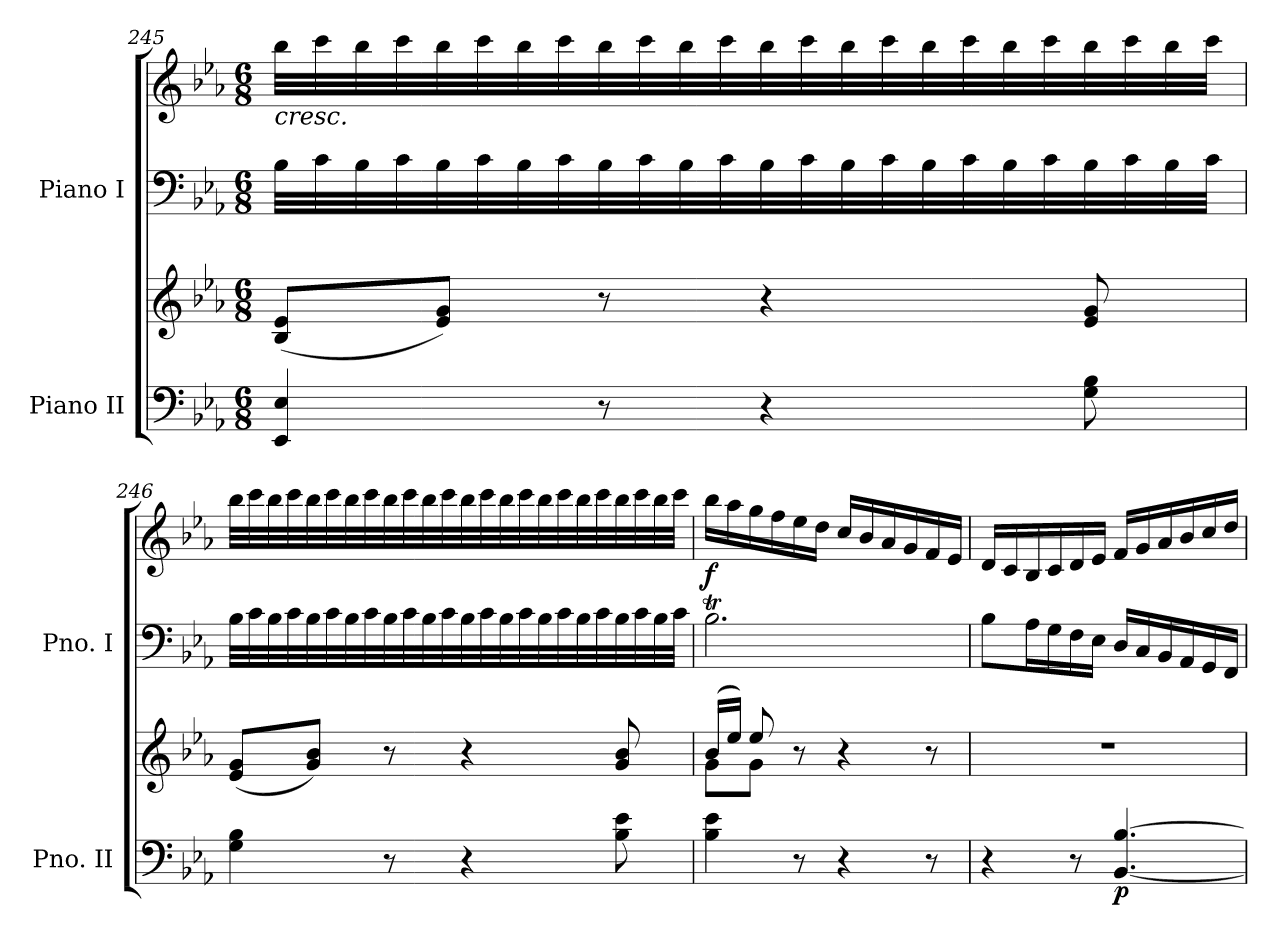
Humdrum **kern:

**kern	**kern	**dynam	**kern	**kern	**dynam
*part2	*part2	*part2	*part1	*part1	*part1
*staff4	*staff3	*staff3/4	*staff2	*staff1	*staff1/2
*I"Piano II	*	*	*I"Piano I	*	*
*I'Pno. II	*	*	*I'Pno. I	*	*
*clefF4	*clefG2	*	*clefF4	*clefG2	*
*k[b-e-a-]	*k[b-e-a-]	*	*k[b-e-a-]	*k[b-e-a-]	*
*M6/8	*M6/8	*	*M6/8	*M6/8	*
=245	=245	=245	=245	=245	=245
!	!	!	!	!LO:TX:b:i:t=cresc.	!
4EE-/ 4E-/	(<8B-/ 8e-/L	.	32B-!\LLL	32bb-!\LLL	.
.	.	.	32c!\	32ccc!\	.
.	.	.	32B-!\	32bb-!\	.
.	.	.	32c!\	32ccc!\	.
.	8e-/ 8g/J)	.	32B-!\	32bb-!\	.
.	.	.	32c!\	32ccc!\	.
.	.	.	32B-!\	32bb-!\	.
.	.	.	32c!\	32ccc!\	.
8r	8r	.	32B-!\	32bb-!\	.
.	.	.	32c!\	32ccc!\	.
.	.	.	32B-!\	32bb-!\	.
.	.	.	32c!\	32ccc!\	.
4r	4r	.	32B-!\	32bb-!\	.
.	.	.	32c!\	32ccc!\	.
.	.	.	32B-!\	32bb-!\	.
.	.	.	32c!\	32ccc!\	.
.	.	.	32B-!\	32bb-!\	.
.	.	.	32c!\	32ccc!\	.
.	.	.	32B-!\	32bb-!\	.
.	.	.	32c!\	32ccc!\	.
8G\ 8B-\	8e-/ 8g/	.	32B-!\	32bb-!\	.
.	.	.	32c!\	32ccc!\	.
.	.	.	32B-!\	32bb-!\	.
.	.	.	32c!\JJJ	32ccc!\JJJ	.
=246	=246	=246	=246	=246	=246
4G\ 4B-\	(<8e-/ 8g/L	.	32B-!\LLL	32bb-!\LLL	.
.	.	.	32c!\	32ccc!\	.
.	.	.	32B-!\	32bb-!\	.
.	.	.	32c!\	32ccc!\	.
.	8g/ 8b-/J)	.	32B-!\	32bb-!\	.
.	.	.	32c!\	32ccc!\	.
.	.	.	32B-!\	32bb-!\	.
.	.	.	32c!\	32ccc!\	.
8r	8r	.	32B-!\	32bb-!\	.
.	.	.	32c!\	32ccc!\	.
.	.	.	32B-!\	32bb-!\	.
.	.	.	32c!\	32ccc!\	.
4r	4r	.	32B-!\	32bb-!\	.
.	.	.	32c!\	32ccc!\	.
.	.	.	32B-!\	32bb-!\	.
.	.	.	32c!\	32ccc!\	.
.	.	.	32B-!\	32bb-!\	.
.	.	.	32c!\	32ccc!\	.
.	.	.	32B-!\	32bb-!\	.
.	.	.	32c!\	32ccc!\	.
8B-\ 8e-\	8g/ 8b-/	.	32B-!\	32bb-!\	.
.	.	.	32c!\	32ccc!\	.
.	.	.	32B-!\	32bb-!\	.
.	.	.	32c!\JJJ	32ccc!\JJJ	.
!!LO:PB:g=z
=247	=247	=247	=247	=247	=247
*	*^	*	*	*	*
!	!	!	!	!	!	!LO:DY:b
4B-\ 4e-\	(>16b-/LL	8g\L	.	2.B-T\	16bb-\LL	f
.	16ee-/JJ)	.	.	.	16aa-\	.
.	8ee-/	8g\J	.	.	16gg\	.
.	.	.	.	.	16ff\	.
8r	8r	8ryy	.	.	16ee-\	.
.	.	.	.	.	16dd\JJ	.
4r	4r	4ryy	.	.	16cc/LL	.
.	.	.	.	.	16b-/	.
.	.	.	.	.	16a-/	.
.	.	.	.	.	16g/	.
8r	8r	8ryy	.	.	16f/	.
.	.	.	.	.	16e-/JJ	.
*	*v	*v	*	*	*	*
=248	=248	=248	=248	=248	=248
4r	2.r	.	8B-\L	16d/LL	.
.	.	.	.	16c/	.
.	.	.	16A-\L	16B-/	.
.	.	.	16G\	16c/	.
8r	.	.	16F\	16d/	.
.	.	.	16E-\JJ	16e-/JJ	.
!	!	!LO:DY:b=2	!	!	!
[4.BB-/ [4.B-/	.	p	16D/LL	16f/LL	.
.	.	.	16C/	16g/	.
.	.	.	16BB-/	16a-/	.
.	.	.	16AA-/	16b-/	.
.	.	.	16GG/	16cc/	.
.	.	.	16FF/JJ	16dd/JJ	.
=	=	=	=	=	=
*-	*-	*-	*-	*-	*-
